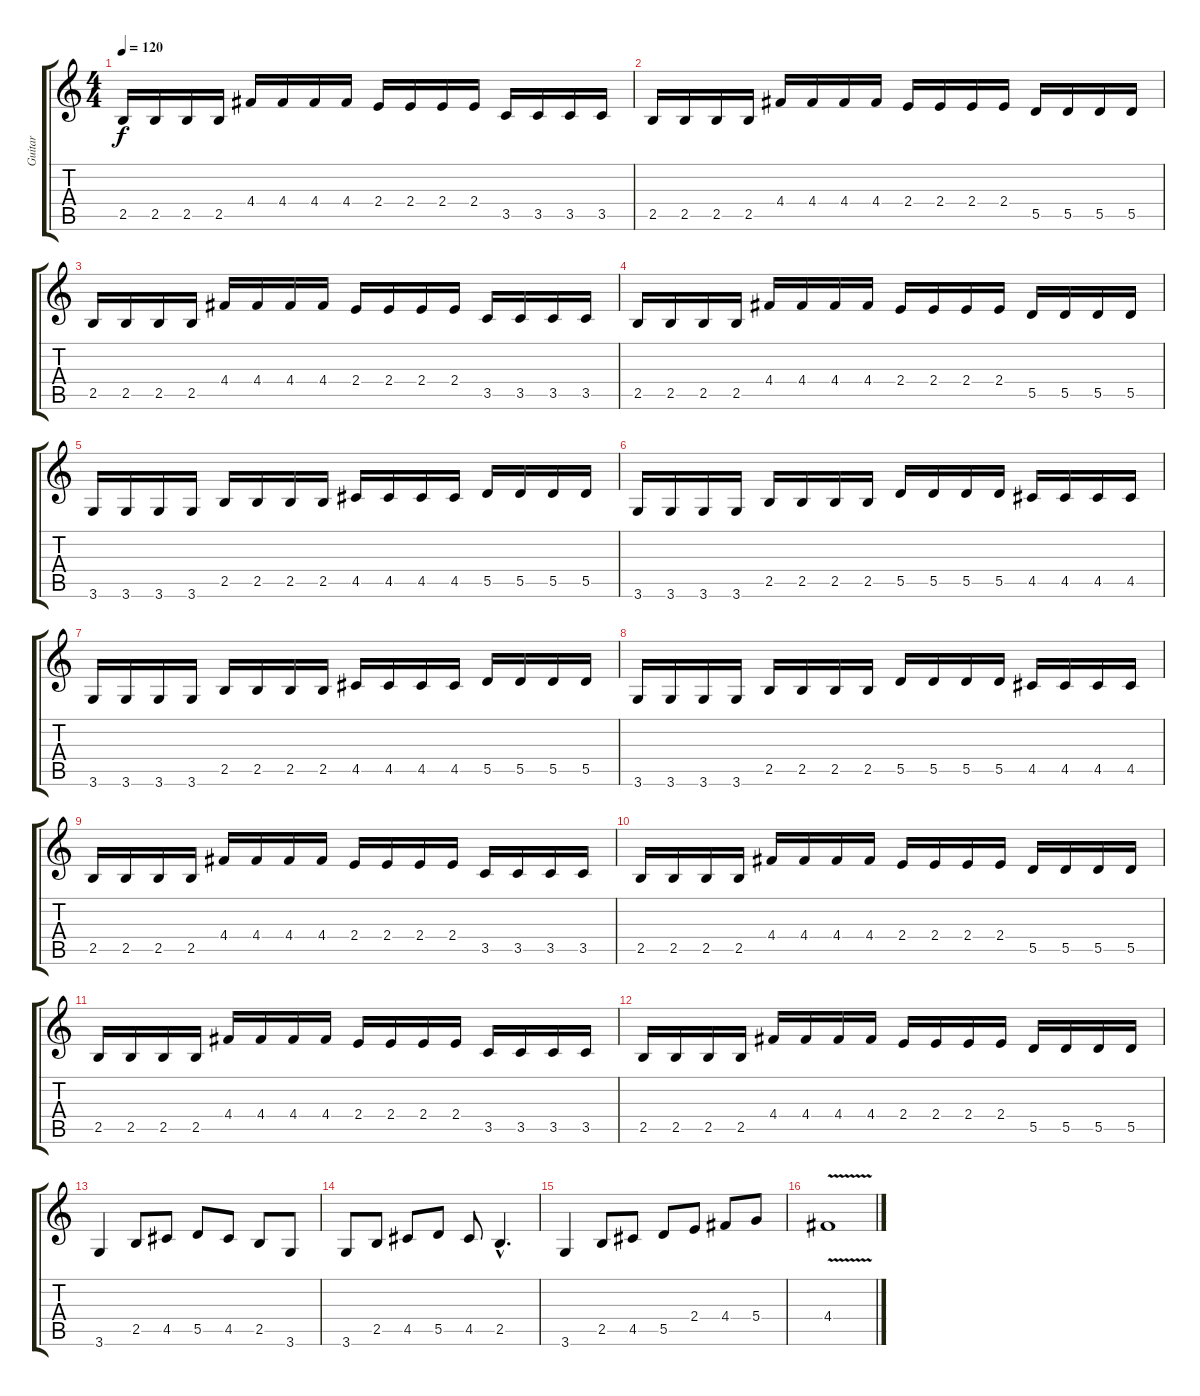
\track ("Guitar" "Guitar") {instrument overdrivenguitar}
\staff {score tabs}
\tuning (E4 B3 G3 D3 A2 E2) {hide}
\ts (4 4)
\tempo 120
\clef g2
\ks c
2.5.16{dy f} 2.5.16 2.5.16 2.5.16 4.4.16 4.4.16 4.4.16 4.4.16 2.4.16 2.4.16 2.4.16 2.4.16 3.5.16 3.5.16 3.5.16 3.5.16 |
2.5.16 2.5.16 2.5.16 2.5.16 4.4.16 4.4.16 4.4.16 4.4.16 2.4.16 2.4.16 2.4.16 2.4.16 5.5.16 5.5.16 5.5.16 5.5.16 |
2.5.16 2.5.16 2.5.16 2.5.16 4.4.16 4.4.16 4.4.16 4.4.16 2.4.16 2.4.16 2.4.16 2.4.16 3.5.16 3.5.16 3.5.16 3.5.16 |
2.5.16 2.5.16 2.5.16 2.5.16 4.4.16 4.4.16 4.4.16 4.4.16 2.4.16 2.4.16 2.4.16 2.4.16 5.5.16 5.5.16 5.5.16 5.5.16 |
3.6.16 3.6.16 3.6.16 3.6.16 2.5.16 2.5.16 2.5.16 2.5.16 4.5.16 4.5.16 4.5.16 4.5.16 5.5.16 5.5.16 5.5.16 5.5.16 |
3.6.16 3.6.16 3.6.16 3.6.16 2.5.16 2.5.16 2.5.16 2.5.16 5.5.16 5.5.16 5.5.16 5.5.16 4.5.16 4.5.16 4.5.16 4.5.16 |
3.6.16 3.6.16 3.6.16 3.6.16 2.5.16 2.5.16 2.5.16 2.5.16 4.5.16 4.5.16 4.5.16 4.5.16 5.5.16 5.5.16 5.5.16 5.5.16 |
3.6.16 3.6.16 3.6.16 3.6.16 2.5.16 2.5.16 2.5.16 2.5.16 5.5.16 5.5.16 5.5.16 5.5.16 4.5.16 4.5.16 4.5.16 4.5.16 |
2.5.16 2.5.16 2.5.16 2.5.16 4.4.16 4.4.16 4.4.16 4.4.16 2.4.16 2.4.16 2.4.16 2.4.16 3.5.16 3.5.16 3.5.16 3.5.16 |
2.5.16 2.5.16 2.5.16 2.5.16 4.4.16 4.4.16 4.4.16 4.4.16 2.4.16 2.4.16 2.4.16 2.4.16 5.5.16 5.5.16 5.5.16 5.5.16 |
2.5.16 2.5.16 2.5.16 2.5.16 4.4.16 4.4.16 4.4.16 4.4.16 2.4.16 2.4.16 2.4.16 2.4.16 3.5.16 3.5.16 3.5.16 3.5.16 |
2.5.16 2.5.16 2.5.16 2.5.16 4.4.16 4.4.16 4.4.16 4.4.16 2.4.16 2.4.16 2.4.16 2.4.16 5.5.16 5.5.16 5.5.16 5.5.16 |
3.6.4 2.5.8 4.5.8 5.5.8 4.5.8 2.5.8 3.6.8 |
3.6.8 2.5.8 4.5.8 5.5.8 4.5.8 2.5{hac}.4{d} |
3.6.4 2.5.8 4.5.8 5.5.8 2.4.8 4.4.8 5.4.8 |
4.4{v}.1
